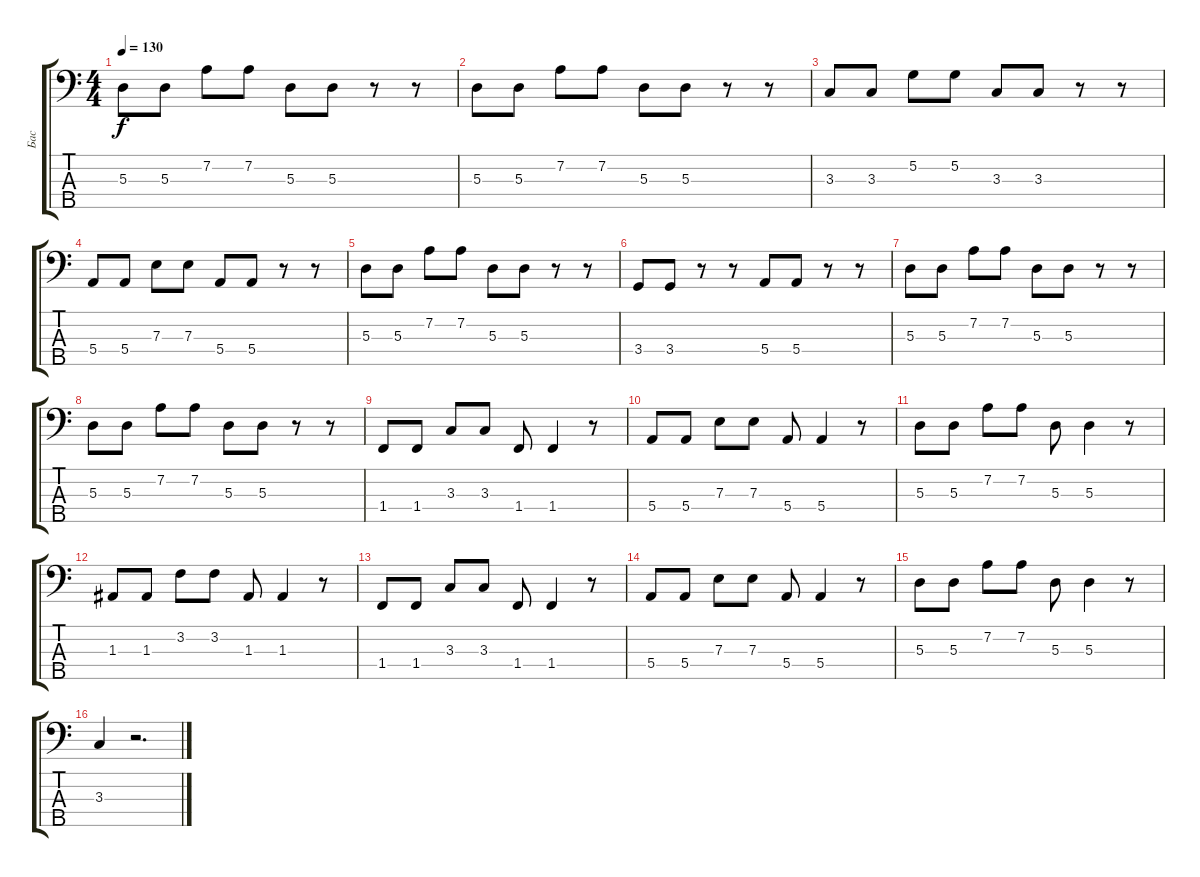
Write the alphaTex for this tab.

\track ("Бас" "Бас") {instrument electricbasspick}
\staff {score tabs}
\tuning (G2 D2 A1 E1 B0) {hide}
\ts (4 4)
\tempo 130
\clef f4
\ks c
5.3.8{dy f} 5.3.8 7.2.8 7.2.8 5.3.8 5.3.8 r.8 r.8 |
5.3.8 5.3.8 7.2.8 7.2.8 5.3.8 5.3.8 r.8 r.8 |
3.3.8 3.3.8 5.2.8 5.2.8 3.3.8 3.3.8 r.8 r.8 |
5.4.8 5.4.8 7.3.8 7.3.8 5.4.8 5.4.8 r.8 r.8 |
5.3.8 5.3.8 7.2.8 7.2.8 5.3.8 5.3.8 r.8 r.8 |
3.4.8 3.4.8 r.8 r.8 5.4.8 5.4.8 r.8 r.8 |
5.3.8 5.3.8 7.2.8 7.2.8 5.3.8 5.3.8 r.8 r.8 |
5.3.8 5.3.8 7.2.8 7.2.8 5.3.8 5.3.8 r.8 r.8 |
1.4.8 1.4.8 3.3.8 3.3.8 1.4.8 1.4.4 r.8 |
5.4.8 5.4.8 7.3.8 7.3.8 5.4.8 5.4.4 r.8 |
5.3.8 5.3.8 7.2.8 7.2.8 5.3.8 5.3.4 r.8 |
1.3.8 1.3.8 3.2.8 3.2.8 1.3.8 1.3.4 r.8 |
1.4.8 1.4.8 3.3.8 3.3.8 1.4.8 1.4.4 r.8 |
5.4.8 5.4.8 7.3.8 7.3.8 5.4.8 5.4.4 r.8 |
5.3.8 5.3.8 7.2.8 7.2.8 5.3.8 5.3.4 r.8 |
3.3.4 r.2{d}
